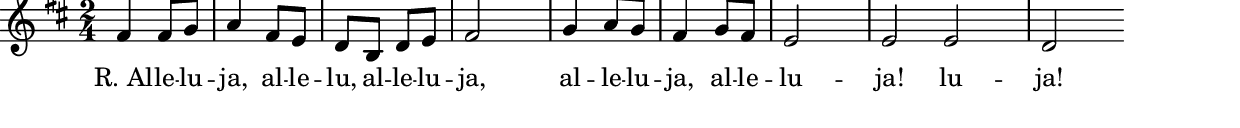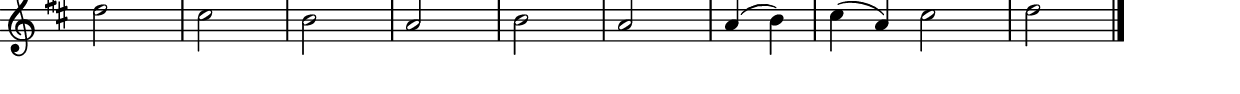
% MusicXML to Lilypond converter by Kovi

szovegAAA = \lyricmode {  "R. Al" -- "le" -- "lu" -- "ja," "al" -- "le" -- "lu," "al" -- "le" -- "lu" -- "ja," "al" -- "le" -- "lu" -- "ja," "al" -- "le" -- "lu" -- "ja!" "lu" -- "ja!"  \skip 4  \skip 4  \skip 4  \skip 4  \skip 4  \skip 4  \skip 4  \skip 4  \skip 4  }

% Analyzing...
% 1 parts
% 1 Staff
% forceBassClefActive = 
melody = {
% 33 notes in the part
% 1 voices

\new Staff
\new Voice {
% 33 notes
% 20 mesaures

% Measure 1
\clef "treble"
\key d \major
\repeat volta 2 {
\time 2/4 
fis'4 fis'8 g'8 
% Measure 2
a'4 fis'8 e'8 
% Measure 3
d'8 b8 d'8 e'8 
% Measure 4
fis'2 
% Measure 5
g'4 a'8 g'8 
% Measure 6
fis'4 g'8 fis'8 
% Measure 7
}\alternative {
{e'2 
% Measure 8
e'2 \bar ":|" }
% Measure 9
{e'2 
% Measure 10
d'2 }
}
% Measure 11
\repeat volta 2 {
\bar "|:" \break
d''2 
% Measure 12
cis''2 
% Measure 13
b'2 
% Measure 14
a'2 
% Measure 15
b'2 
% Measure 16
a'2 
% Measure 17
}\alternative {
{a'4 (b'4 )
% Measure 18
cis''4 (a'4 )\bar ":|" }
% Measure 19
{cis''2 
% Measure 20
d''2 \bar "|." }
}
} % voice
\addlyrics { \szovegAAA }

} % melody


harmonies = \chordmode {
% 18 chords
\germanChords
d4 s4 a4 s4 g4 s4 d4 s4 g4 s4 d4 s4 a4 s4 s4 s4 a4 s4 d4 s4 d4 s4 a4 s4 g4 s4 d4 s4 g4 s4 d4 s4 a4 s4 s4 s4 a4 s4 d4
}

\include "../../definitions.ly"
